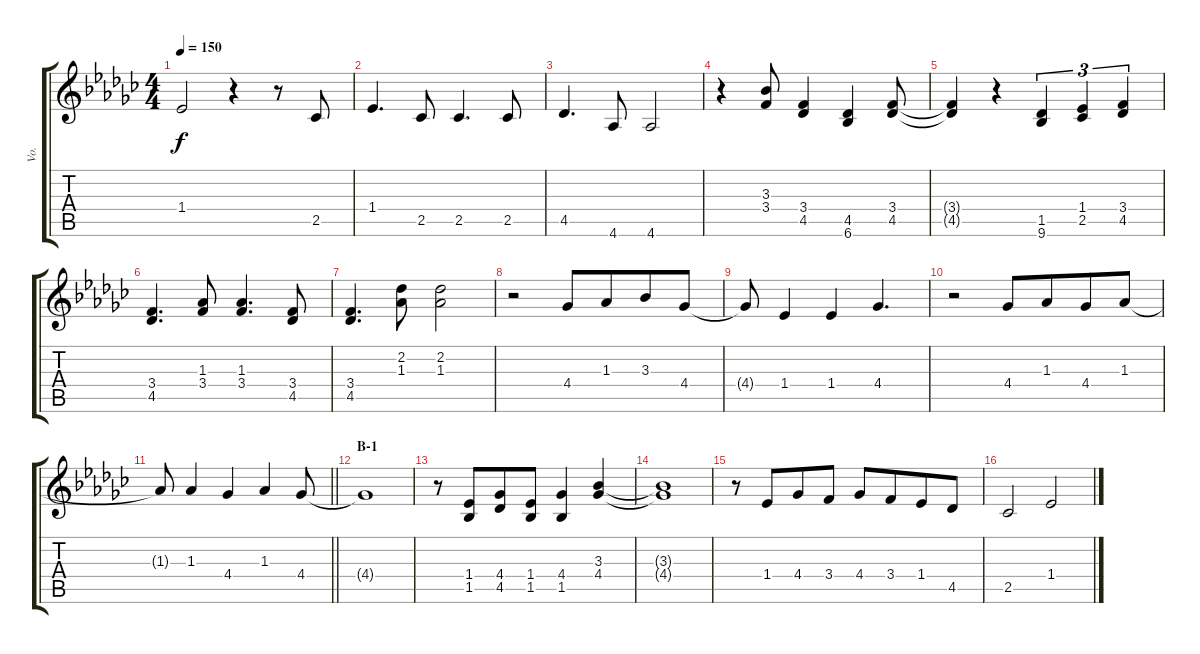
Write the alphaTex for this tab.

\track ("Vo." "Vo.") {instrument acousticguitarsteel}
\staff {score tabs}
\tuning (E4 B3 G3 D3 A2 E2) {hide}
\ts (4 4)
\tempo 150
\clef g2
\ks gb
1.4{t}.2{dy f} r.4 r.8 2.5.8 |
1.4.4{d} 2.5.8 2.5.4{d} 2.5.8 |
4.5.4{d} 4.6.8 4.6.2 |
r.4 (3.3 3.4).8 (3.4 4.5).4 (4.5 6.6).4 (3.4 4.5).8 |
(3.4{t} 4.5{t}).4 r.4 (1.5 9.6).4{tu (3 2)} (1.4 2.5).4{tu (3 2)} (3.4 4.5).4{tu (3 2)} |
(3.4 4.5).4{d} (1.3 3.4).8 (1.3 3.4).4{d} (3.4 4.5).8 |
(3.4 4.5).4{d} (2.2 1.3).8 (2.2 1.3).2 |
r.2 4.4.8 1.3.8{beam merge} 3.3.8 4.4.8 |
4.4{t}.8 1.4.4 1.4.4 4.4.4{d} |
r.2 4.4.8 1.3.8{beam merge} 4.4.8 1.3.8 |
\barLineRight lightlight
1.3{t}.8 1.3.4 4.4.4 1.3.4 4.4.8 |
\section ("" "B-1")
4.4{t}.1 |
r.8 (1.4 1.5).8{beam merge} (4.4 4.5).8 (1.4 1.5).8 (4.4 1.5).4 (3.3 4.4).4 |
(3.3{t} 4.4{t}).1 |
r.8 1.4.8{beam merge} 4.4.8 3.4.8 4.4.8 3.4.8{beam merge} 1.4.8 4.5.8 |
2.5.2 1.4.2
